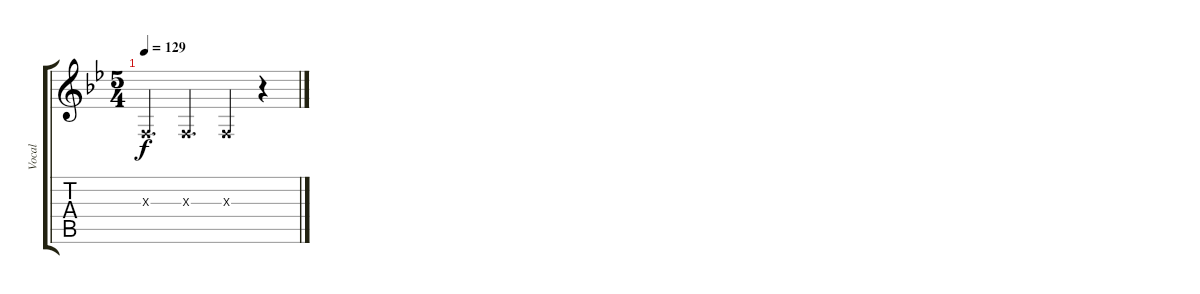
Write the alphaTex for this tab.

\track ("Vocal" "Vocal") {instrument lead6voice}
\staff {score tabs}
\tuning (D4 A3 F3 C3 G2 C2) {hide}
\ts (5 4)
\tempo 129
\clef g2
\ks bb
0.3{x}.4{d dy f} 0.3{x}.4{d} 0.3{x}.4 r.4
